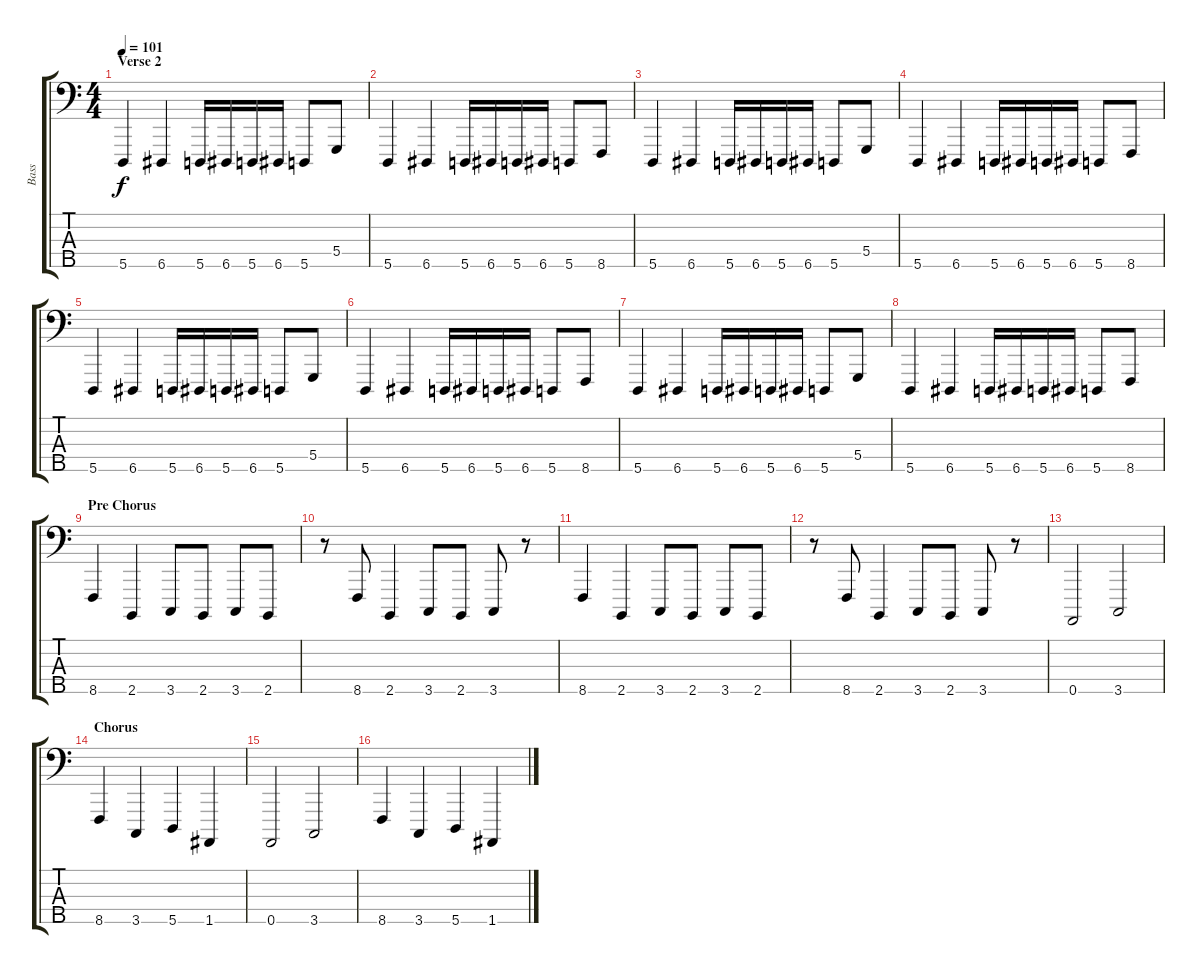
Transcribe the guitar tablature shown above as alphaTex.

\track ("Bass" "Bass") {instrument lead2sawtooth}
\staff {score tabs}
\tuning (F2 C2 G1 D1 A0) {hide}
\ts (4 4)
\section ("" "Verse 2")
\tempo 101
\clef f4
\ks c
5.5.4{dy f} 6.5.4 5.5.16 6.5.16 5.5.16 6.5.16 5.5.8 5.4.8 |
5.5.4 6.5.4 5.5.16 6.5.16 5.5.16 6.5.16 5.5.8 8.5.8 |
5.5.4 6.5.4 5.5.16 6.5.16 5.5.16 6.5.16 5.5.8 5.4.8 |
5.5.4 6.5.4 5.5.16 6.5.16 5.5.16 6.5.16 5.5.8 8.5.8 |
5.5.4 6.5.4 5.5.16 6.5.16 5.5.16 6.5.16 5.5.8 5.4.8 |
5.5.4 6.5.4 5.5.16 6.5.16 5.5.16 6.5.16 5.5.8 8.5.8 |
5.5.4 6.5.4 5.5.16 6.5.16 5.5.16 6.5.16 5.5.8 5.4.8 |
5.5.4 6.5.4 5.5.16 6.5.16 5.5.16 6.5.16 5.5.8 8.5.8 |
\section ("" "Pre Chorus")
8.5.4 2.5.4 3.5.8 2.5.8 3.5.8 2.5.8 |
r.8 8.5.8 2.5.4 3.5.8 2.5.8 3.5.8 r.8 |
8.5.4 2.5.4 3.5.8 2.5.8 3.5.8 2.5.8 |
r.8 8.5.8 2.5.4 3.5.8 2.5.8 3.5.8 r.8 |
0.5.2 3.5.2 |
\section ("" "Chorus ")
8.5.4 3.5.4 5.5.4 1.5.4 |
0.5.2 3.5.2 |
8.5.4 3.5.4 5.5.4 1.5.4
